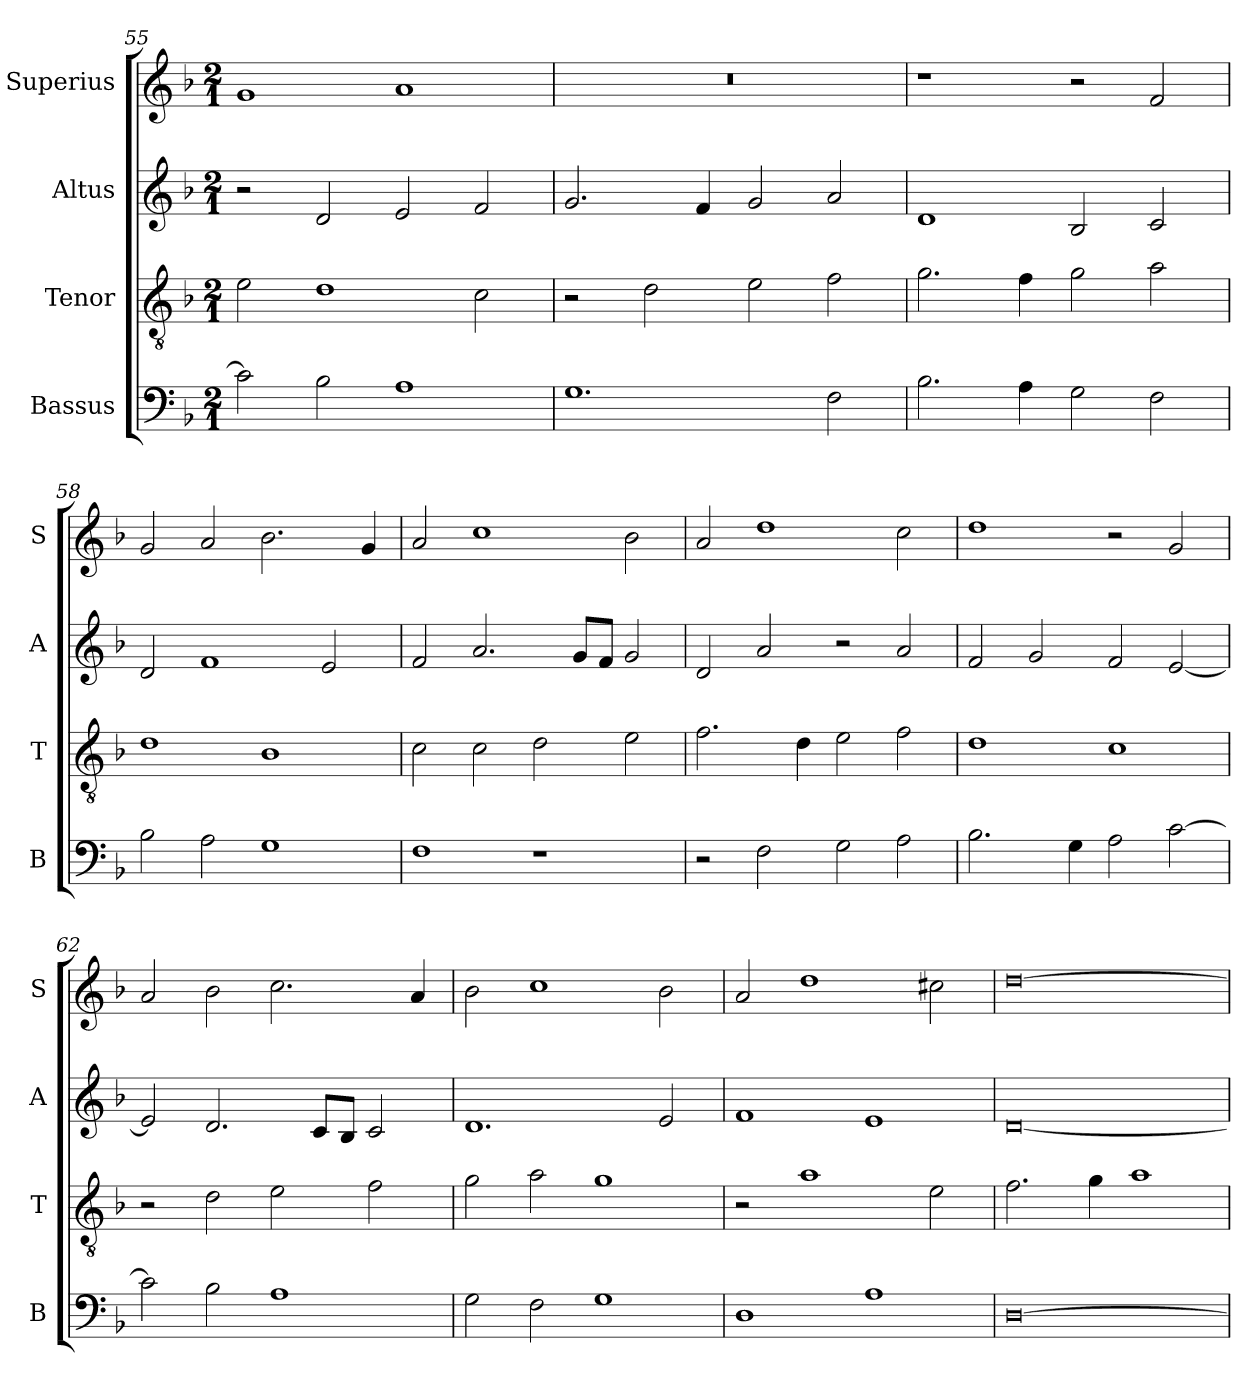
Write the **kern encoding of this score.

**kern	**kern	**kern	**kern
*part4	*part3	*part2	*part1
*staff4	*staff3	*staff2	*staff1
*I"Bassus	*I"Tenor	*I"Altus	*I"Superius
*I'B	*I'T	*I'A	*I'S
*clefF4	*clefGv2	*clefG2	*clefG2
*k[b-]	*k[b-]	*k[b-]	*k[b-]
*F:	*F:	*F:	*F:
*M2/1	*M2/1	*M2/1	*M2/1
=55	=55	=55	=55
2c]	2e	2r	1g
2B-	1d	2d	.
1A	.	2e	1a
.	2c	2f	.
=56	=56	=56	=56
1.G	2r	2.g	0r
.	2d	.	.
.	.	4f	.
.	2e	2g	.
2F	2f	2a	.
=57	=57	=57	=57
2.B-	2.g	1d	1r
4A	4f	.	.
2G	2g	2B-	2r
2F	2a	2c	2f
=58	=58	=58	=58
2B-	1d	2d	2g
2A	.	1f	2a
1G	1B-	.	2.b-
.	.	2e	.
.	.	.	4g
=59	=59	=59	=59
1F	2c	2f	2a
.	2c	2.a	1cc
1r	2d	.	.
.	.	8gL	.
.	.	8fJ	.
.	2e	2g	2b-
=60	=60	=60	=60
2r	2.f	2d	2a
2F	.	2a	1dd
.	4d	.	.
2G	2e	2r	.
2A	2f	2a	2cc
=61	=61	=61	=61
2.B-	1d	2f	1dd
.	.	2g	.
4G	.	.	.
2A	1c	2f	2r
[2c	.	[2e	2g
=62	=62	=62	=62
2c]	2r	2e]	2a
2B-	2d	2.d	2b-
1A	2e	.	2.cc
.	.	8cL	.
.	.	8B-J	.
.	2f	2c	.
.	.	.	4a
=63	=63	=63	=63
2G	2g	1.d	2b-
2F	2a	.	1cc
1G	1g	.	.
.	.	2e	2b-
=64	=64	=64	=64
1D	2r	1f	2a
.	1a	.	1dd
1A	.	1e	.
.	2e	.	2cc#X
=65	=65	=65	=65
[0D	2.f	[0d	[0dd
.	4g	.	.
.	1a	.	.
=	=	=	=
*-	*-	*-	*-
